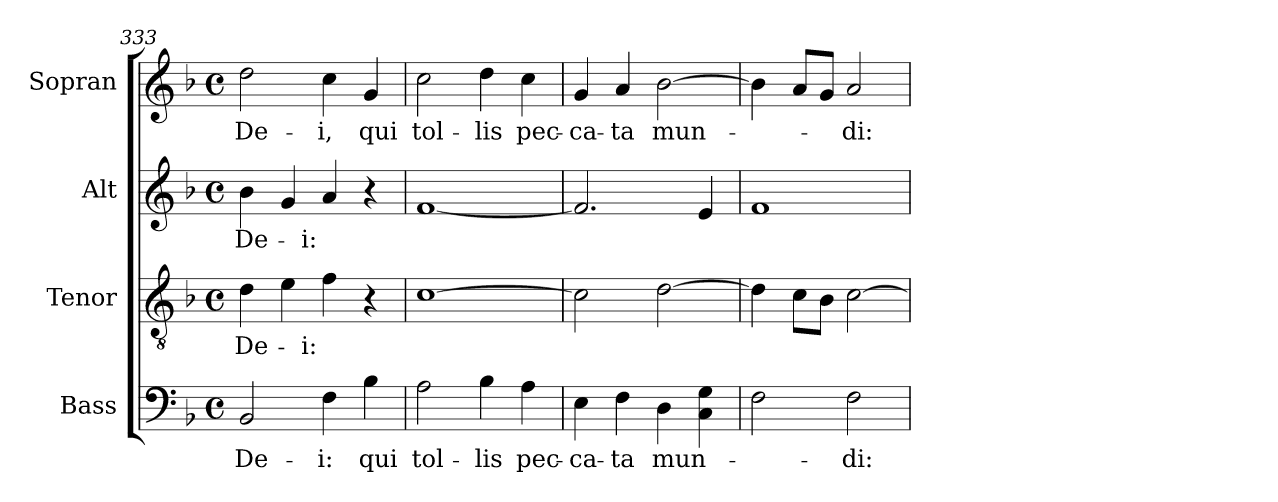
**kern	**text	**kern	**text	**kern	**text	**kern	**text
*part4	*part4	*part3	*part3	*part2	*part2	*part1	*part1
*staff4	*staff4	*staff3	*staff3	*staff2	*staff2	*staff1	*staff1
*I"Bass	*	*I"Tenor	*	*I"Alt	*	*I"Sopran	*
*I'B.	*	*I'T.	*	*I'A.	*	*I'S.	*
*clefF4	*	*clefGv2	*	*clefG2	*	*clefG2	*
*k[b-]	*	*k[b-]	*	*k[b-]	*	*k[b-]	*
*F:	*	*F:	*	*F:	*	*F:	*
*M4/4	*	*M4/4	*	*M4/4	*	*M4/4	*
*met(c)	*	*met(c)	*	*met(c)	*	*met(c)	*
=333	=333	=333	=333	=333	=333	=333	=333
!	!LO:LY:b	!	!LO:LY:b	!	!LO:LY:b	!	!LO:LY:b
2BB-/	De-	4d\	De-	4b-\	De-	2dd\	De-
.	.	4e\	.	4g/	.	.	.
!	!LO:LY:b	!	!LO:LY:b	!	!LO:LY:b	!	!LO:LY:b
4F\	-i:	4f\	-i:	4a/	-i:	4cc\	-i,
!	!LO:LY:b	!	!	!	!	!	!LO:LY:b
4B-\	qui	4r	.	4r	.	4g/	qui
=334	=334	=334	=334	=334	=334	=334	=334
!	!LO:LY:b	!	!	!	!	!	!LO:LY:b
2A\	tol-	[1c!	.	[1f!	.	2cc\	tol-
!	!LO:LY:b	!	!	!	!	!	!LO:LY:b
4B-\	-lis	.	.	.	.	4dd\	-lis
!	!LO:LY:b	!	!	!	!	!	!LO:LY:b
4A\	pec-	.	.	.	.	4cc\	pec-
=335	=335	=335	=335	=335	=335	=335	=335
!	!LO:LY:b	!	!	!	!	!	!LO:LY:b
4E\	-ca-	2c!\]	.	2.f!/]	.	4g/	-ca-
!	!LO:LY:b	!	!	!	!	!	!LO:LY:b
4F\	-ta	.	.	.	.	4a/	-ta
!	!LO:LY:b	!	!	!	!	!	!LO:LY:b
4D\	mun-	[2d!\	.	.	.	[2b-\	mun-
4C\ 4G\	.	.	.	4e!/	.	.	.
!!LO:LB:g=z
=336	=336	=336	=336	=336	=336	=336	=336
2F\	.	4d!\]	.	1f!	.	4b-\]	.
.	.	8c!\L	.	.	.	8a/L	.
.	.	8B-!\J	.	.	.	8g/J	.
!	!LO:LY:b	!	!	!	!	!	!LO:LY:b
2F\	-di:	[2c!\	.	.	.	2a/	-di:
=	=	=	=	=	=	=	=
*-	*-	*-	*-	*-	*-	*-	*-
